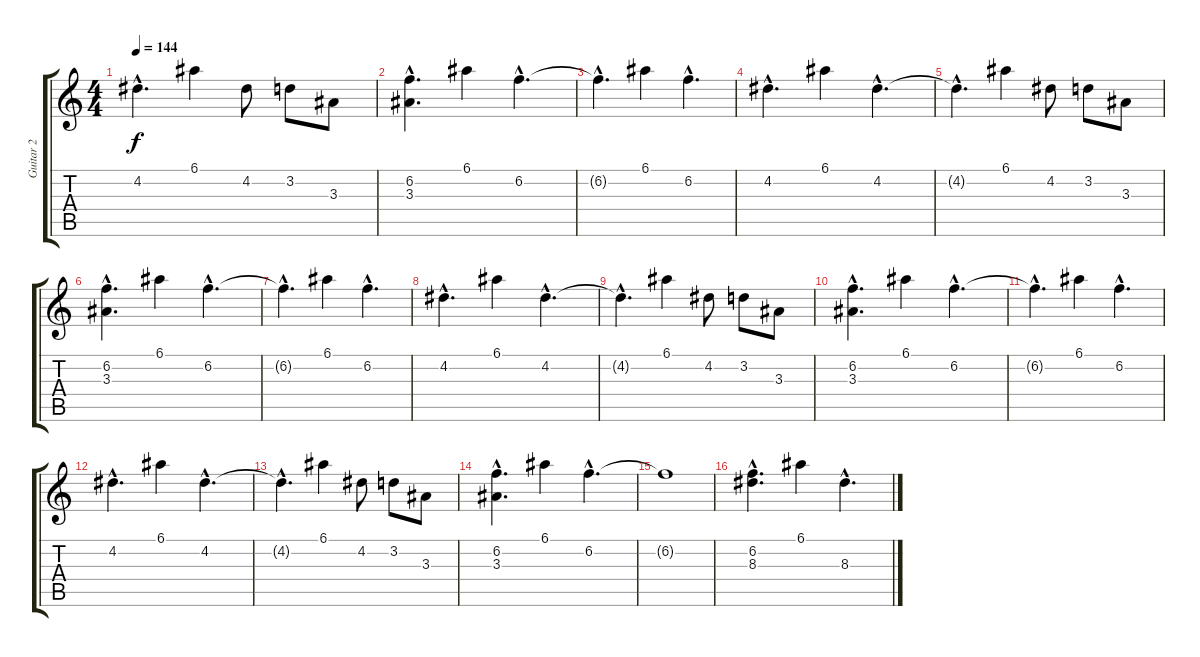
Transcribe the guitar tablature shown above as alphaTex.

\track ("Guitar 2" "Guitar 2") {instrument overdrivenguitar}
\staff {score tabs}
\tuning (E4 B3 G3 D3 A2 E2) {hide}
\ts (4 4)
\tempo 144
\clef g2
\ks c
4.2{hac t}.4{d dy f} 6.1.4 4.2.8 3.2.8 3.3.8 |
(6.2{hac} 3.3{hac}).4{d} 6.1.4 6.2{hac}.4{d} |
6.2{hac t}.4{d} 6.1.4 6.2{hac}.4{d} |
4.2{hac}.4{d} 6.1.4 4.2{hac}.4{d} |
4.2{hac t}.4{d} 6.1.4 4.2.8 3.2.8 3.3.8 |
(6.2{hac} 3.3{hac}).4{d} 6.1.4 6.2{hac}.4{d} |
6.2{hac t}.4{d} 6.1.4 6.2{hac}.4{d} |
4.2{hac}.4{d} 6.1.4 4.2{hac}.4{d} |
4.2{hac t}.4{d} 6.1.4 4.2.8 3.2.8 3.3.8 |
(6.2{hac} 3.3{hac}).4{d} 6.1.4 6.2{hac}.4{d} |
6.2{hac t}.4{d} 6.1.4 6.2{hac}.4{d} |
4.2{hac}.4{d} 6.1.4 4.2{hac}.4{d} |
4.2{hac t}.4{d} 6.1.4 4.2.8 3.2.8 3.3.8 |
(6.2{hac} 3.3{hac}).4{d} 6.1.4 6.2{hac}.4{d} |
6.2{t}.1 |
(6.2{hac} 8.3{hac}).4{d} 6.1.4 8.3{hac}.4{d}
